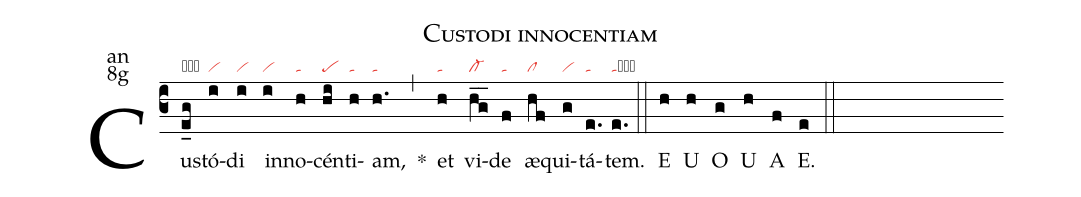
name:Custodi innocentiam;
office-part:an;
mode:8g;
nabc-lines:1;
%%
(c3) Cus(e_g|obpeS)tó(i|vi)di(i|vi) in(i|vi)no(h|ta)cén(hi|pe)ti(h|ta)am,(h.|ta) <sp>*</sp>(,) et(h|ta) vi(hg__|cl-)de(f|ta) æ(hf|cl)qui(g|vi)tá(e.|ta)tem.(e.|tacb) (::) <eu>E(h) U(h) O(g) U(h) A(f) E.(e) </eu>(::)
